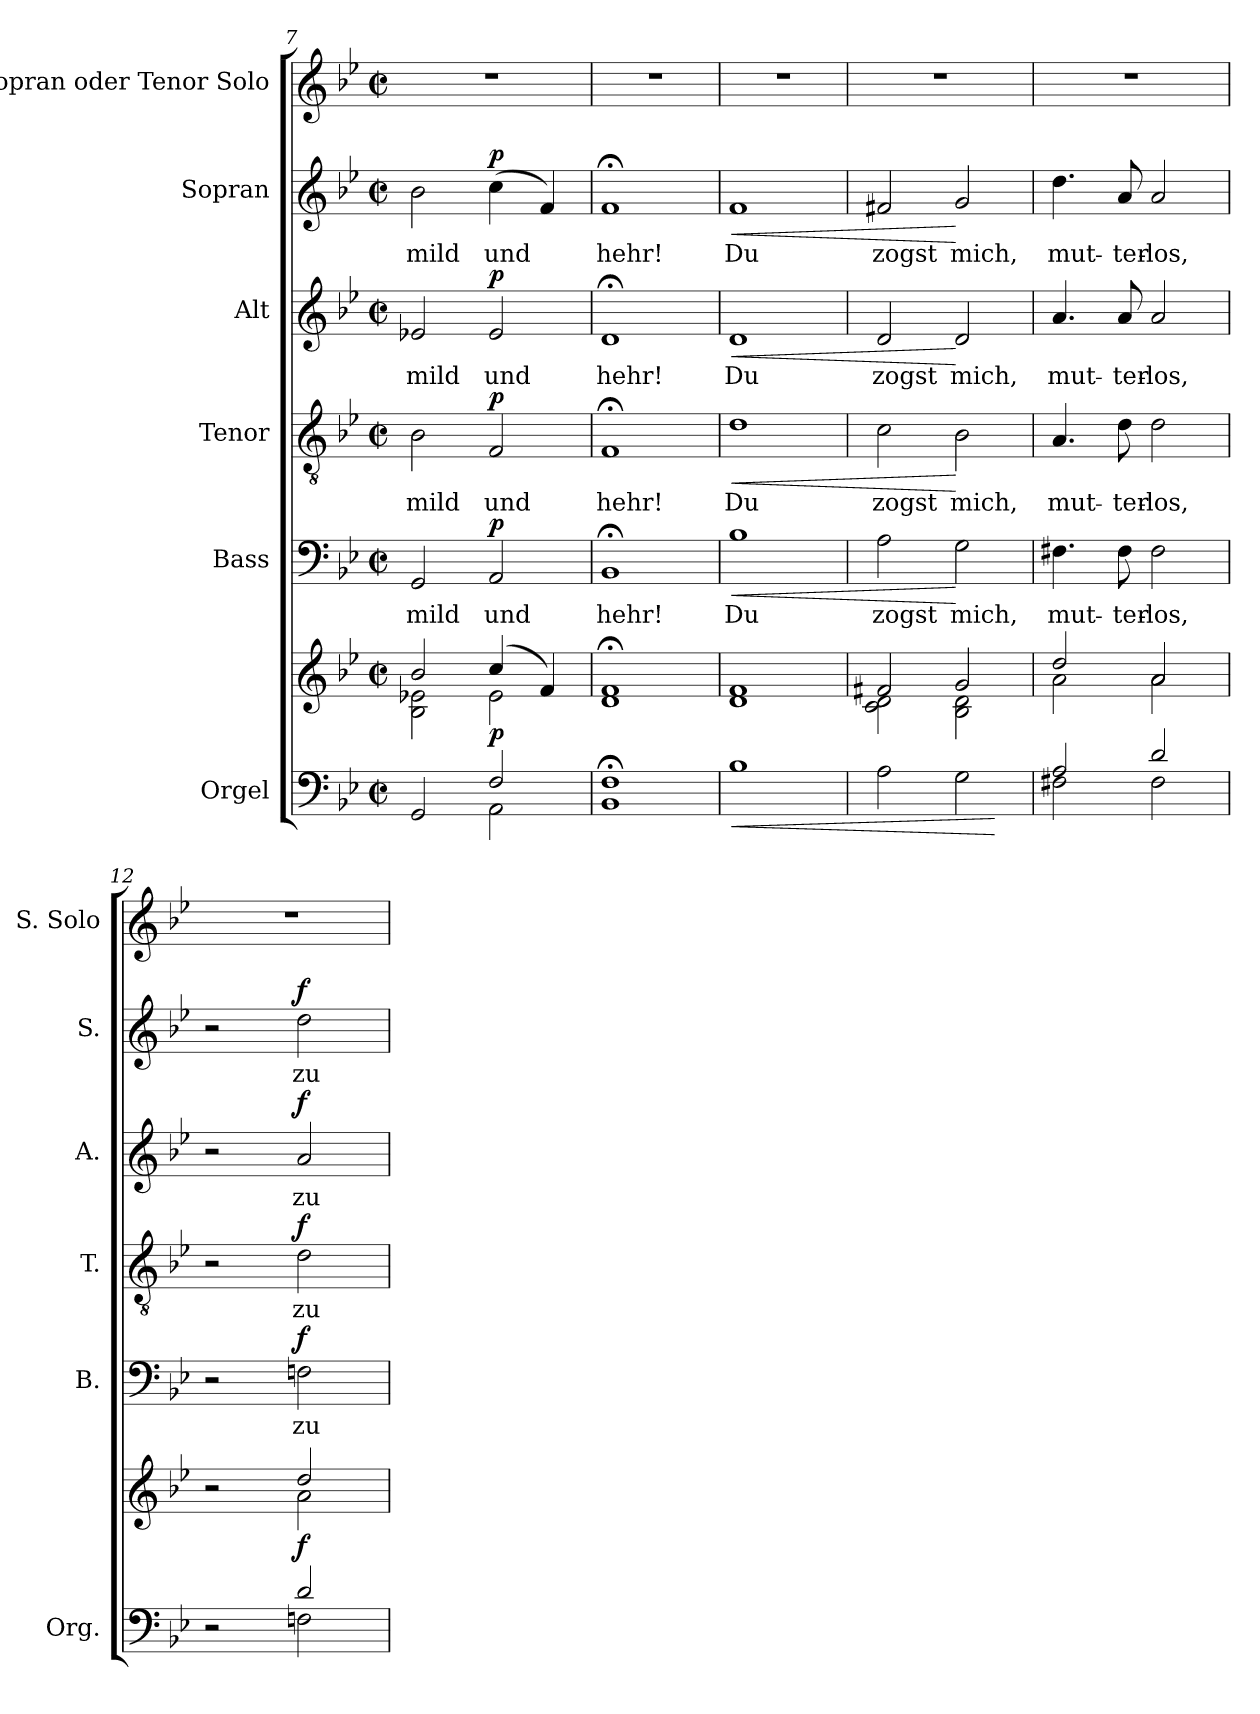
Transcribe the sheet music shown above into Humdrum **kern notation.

**kern	**kern	**dynam	**kern	**text	**dynam	**kern	**text	**dynam	**kern	**text	**dynam	**kern	**text	**dynam	**kern
*part6	*part6	*part6	*part5	*part5	*part5	*part4	*part4	*part4	*part3	*part3	*part3	*part2	*part2	*part2	*part1
*staff7	*staff6	*staff6/7	*staff5	*staff5	*staff5	*staff4	*staff4	*staff4	*staff3	*staff3	*staff3	*staff2	*staff2	*staff2	*staff1
*I"Orgel	*	*	*I"Bass	*	*	*I"Tenor	*	*	*I"Alt	*	*	*I"Sopran	*	*	*I"Sopran oder  Tenor Solo
*I'Org.	*	*	*I'B.	*	*	*I'T.	*	*	*I'A.	*	*	*I'S.	*	*	*I'S. Solo
*clefF4	*clefG2	*	*clefF4	*	*	*clefGv2	*	*	*clefG2	*	*	*clefG2	*	*	*clefG2
*	*	*	*	*	*	*ITrd7c12	*	*	*	*	*	*	*	*	*
*k[b-e-]	*k[b-e-]	*	*k[b-e-]	*	*	*k[b-e-]	*	*	*k[b-e-]	*	*	*k[b-e-]	*	*	*k[b-e-]
*B-:	*B-:	*	*B-:	*	*	*B-:	*	*	*B-:	*	*	*B-:	*	*	*B-:
*M2/2	*M2/2	*	*M2/2	*	*	*M2/2	*	*	*M2/2	*	*	*M2/2	*	*	*M2/2
*met(c|)	*met(c|)	*	*met(c|)	*	*	*met(c|)	*	*	*met(c|)	*	*	*met(c|)	*	*	*met(c|)
=7	=7	=7	=7	=7	=7	=7	=7	=7	=7	=7	=7	=7	=7	=7	=7
*^	*^	*	*	*	*	*	*	*	*	*	*	*	*	*	*
!	!	!	!	!	!	!LO:LY:b:color=#000000	!	!	!	!	!	!	!	!	!	!	!
!	!	!	!	!	!	!	!	!	!LO:LY:b:color=#000000	!	!	!	!	!	!	!	!
!	!	!	!	!	!	!	!	!	!	!	!	!LO:LY:b:color=#000000	!	!	!	!	!
!	!	!	!	!	!	!	!	!	!	!	!	!	!	!	!LO:LY:b:color=#000000	!	!
2GGi/	2ryy	2b-i/	2B-i\ 2e-Xi	.	2GGi/	mild	.	2BB-i\	mild	.	2e-Xi/	mild	.	2b-i\	mild	.	1r
!	!	!	!	!	!	!LO:LY:b:color=#000000	!	!	!	!	!	!	!	!	!	!	!
!	!	!	!	!	!	!	!	!	!LO:LY:b:color=#000000	!	!	!	!	!	!	!	!
!	!	!	!	!	!	!	!	!	!	!	!	!LO:LY:b:color=#000000	!	!	!	!	!
!	!	!	!	!	!	!	!	!	!	!	!	!	!	!	!LO:LY:b:color=#000000	!	!
2Fi/	2AAi\	(4cci/	2e-i\	p	2AAi/	und	p	2FFi/	und	p	2e-i/	und	p	(4cci\	und	p	.
.	.	4fi/)	.	.	.	.	.	.	.	.	.	.	.	4fi/)	.	.	.
!!LO:LB:g=z
=8	=8	=8	=8	=8	=8	=8	=8	=8	=8	=8	=8	=8	=8	=8	=8	=8	=8
!	!	!	!	!	!	!LO:LY:b:color=#000000	!	!	!	!	!	!	!	!	!	!	!
!	!	!	!	!	!	!	!	!	!LO:LY:b:color=#000000	!	!	!	!	!	!	!	!
!	!	!	!	!	!	!	!	!	!	!	!	!LO:LY:b:color=#000000	!	!	!	!	!
!	!	!	!	!	!	!	!	!	!	!	!	!	!	!	!LO:LY:b:color=#000000	!	!
1F;i	1BB-i	1f;i	1di	.	1BB-;i	hehr!	.	1FF;i	hehr!	.	1d;i	hehr!	.	1f;i	hehr!	.	1r
=9	=9	=9	=9	=9	=9	=9	=9	=9	=9	=9	=9	=9	=9	=9	=9	=9	=9
!	!	!	!	!LO:HP:b=2	!	!	!	!	!	!	!	!	!	!	!	!	!
*v	*v	*	*	*	*	*	*	*	*	*	*	*	*	*	*	*	*
*^	*	*	*	*	*	*	*	*	*	*	*	*	*	*	*	*
!	!	!	!	!	!	!LO:LY:b:color=#000000	!LO:HP:b	!	!	!	!	!	!	!	!	!	!
*v	*v	*	*	*	*	*	*	*	*	*	*	*	*	*	*	*	*
*^	*	*	*	*	*	*	*	*	*	*	*	*	*	*	*	*
!	!	!	!	!	!	!	!	!	!LO:LY:b:color=#000000	!LO:HP:b	!	!	!	!	!	!	!
*v	*v	*	*	*	*	*	*	*	*	*	*	*	*	*	*	*	*
*^	*	*	*	*	*	*	*	*	*	*	*	*	*	*	*	*
!	!	!	!	!	!	!	!	!	!	!	!	!LO:LY:b:color=#000000	!LO:HP:b	!	!	!	!
*v	*v	*	*	*	*	*	*	*	*	*	*	*	*	*	*	*	*
*^	*	*	*	*	*	*	*	*	*	*	*	*	*	*	*	*
!	!	!	!	!	!	!	!	!	!	!	!	!	!	!	!LO:LY:b:color=#000000	!LO:HP:b	!
*v	*v	*	*	*	*	*	*	*	*	*	*	*	*	*	*	*	*
1B-i	1fi	1di	<	1B-i	Du	<	1Di	Du	<	1di	Du	<	1fi	Du	<	1r
=10	=10	=10	=10	=10	=10	=10	=10	=10	=10	=10	=10	=10	=10	=10	=10	=10
!	!	!	!	!	!LO:LY:b:color=#000000	!	!	!	!	!	!	!	!	!	!	!
!	!	!	!	!	!	!	!	!LO:LY:b:color=#000000	!	!	!	!	!	!	!	!
!	!	!	!	!	!	!	!	!	!	!	!LO:LY:b:color=#000000	!	!	!	!	!
!	!	!	!	!	!	!	!	!	!	!	!	!	!	!LO:LY:b:color=#000000	!	!
2Ai\	2f#Xi/	2ci\ 2di	.	2Ai\	zogst	.	2Ci\	zogst	.	2di/	zogst	.	2f#Xi/	zogst	.	1r
!	!	!	!	!	!LO:LY:b:color=#000000	!	!	!	!	!	!	!	!	!	!	!
!	!	!	!	!	!	!	!	!LO:LY:b:color=#000000	!	!	!	!	!	!	!	!
!	!	!	!	!	!	!	!	!	!	!	!LO:LY:b:color=#000000	!	!	!	!	!
!	!	!	!	!	!	!	!	!	!	!	!	!	!	!LO:LY:b:color=#000000	!	!
2Gi\	2gi/	2B-i\ 2di	.	2Gi\	mich,	[	2BB-i\	mich,	[	2di/	mich,	[	2gi/	mich,	[	.
*	*v	*v	*	*	*	*	*	*	*	*	*	*	*	*	*	*
.	.	[	.	.	.	.	.	.	.	.	.	.	.	.	.
=11	=11	=11	=11	=11	=11	=11	=11	=11	=11	=11	=11	=11	=11	=11	=11
*^	*^	*	*	*	*	*	*	*	*	*	*	*	*	*	*
!	!	!	!	!	!	!LO:LY:b:color=#000000	!	!	!	!	!	!	!	!	!	!	!
!	!	!	!	!	!	!	!	!	!LO:LY:b:color=#000000	!	!	!	!	!	!	!	!
!	!	!	!	!	!	!	!	!	!	!	!	!LO:LY:b:color=#000000	!	!	!	!	!
!	!	!	!	!	!	!	!	!	!	!	!	!	!	!	!LO:LY:b:color=#000000	!	!
2Ai/	2F#Xi\	2ddi/	2ai\	.	4.F#Xi\	mut-	.	4.AAi/	mut-	.	4.ai/	mut-	.	4.ddi\	mut-	.	1r
!	!	!	!	!	!	!LO:LY:b:color=#000000	!	!	!	!	!	!	!	!	!	!	!
!	!	!	!	!	!	!	!	!	!LO:LY:b:color=#000000	!	!	!	!	!	!	!	!
!	!	!	!	!	!	!	!	!	!	!	!	!LO:LY:b:color=#000000	!	!	!	!	!
!	!	!	!	!	!	!	!	!	!	!	!	!	!	!	!LO:LY:b:color=#000000	!	!
.	.	.	.	.	8F#i\	-ter-	.	8Di\	-ter-	.	8ai/	-ter-	.	8ai/	-ter-	.	.
!	!	!	!	!	!	!LO:LY:b:color=#000000	!	!	!	!	!	!	!	!	!	!	!
!	!	!	!	!	!	!	!	!	!LO:LY:b:color=#000000	!	!	!	!	!	!	!	!
!	!	!	!	!	!	!	!	!	!	!	!	!LO:LY:b:color=#000000	!	!	!	!	!
!	!	!	!	!	!	!	!	!	!	!	!	!	!	!	!LO:LY:b:color=#000000	!	!
2di/	2F#i\	2ai/	2ai\	.	2F#i\	-los,	.	2Di\	-los,	.	2ai/	-los,	.	2ai/	-los,	.	.
=12	=12	=12	=12	=12	=12	=12	=12	=12	=12	=12	=12	=12	=12	=12	=12	=12	=12
2r	2ryy	2r	2ryy	.	2r	.	.	2r	.	.	2r	.	.	2r	.	.	1r
!	!	!	!	!	!	!LO:LY:b:color=#000000	!	!	!	!	!	!	!	!	!	!	!
!	!	!	!	!	!	!	!	!	!LO:LY:b:color=#000000	!	!	!	!	!	!	!	!
!	!	!	!	!	!	!	!	!	!	!	!	!LO:LY:b:color=#000000	!	!	!	!	!
!	!	!	!	!	!	!	!	!	!	!	!	!	!	!	!LO:LY:b:color=#000000	!	!
2di/	2Fni\	2ddi/	2ai\	f	2Fni\	zu	f	2Di\	zu	f	2ai/	zu	f	2ddi\	zu	f	.
*v	*v	*	*	*	*	*	*	*	*	*	*	*	*	*	*	*	*
*	*v	*v	*	*	*	*	*	*	*	*	*	*	*	*	*	*
=	=	=	=	=	=	=	=	=	=	=	=	=	=	=	=
*-	*-	*-	*-	*-	*-	*-	*-	*-	*-	*-	*-	*-	*-	*-	*-
